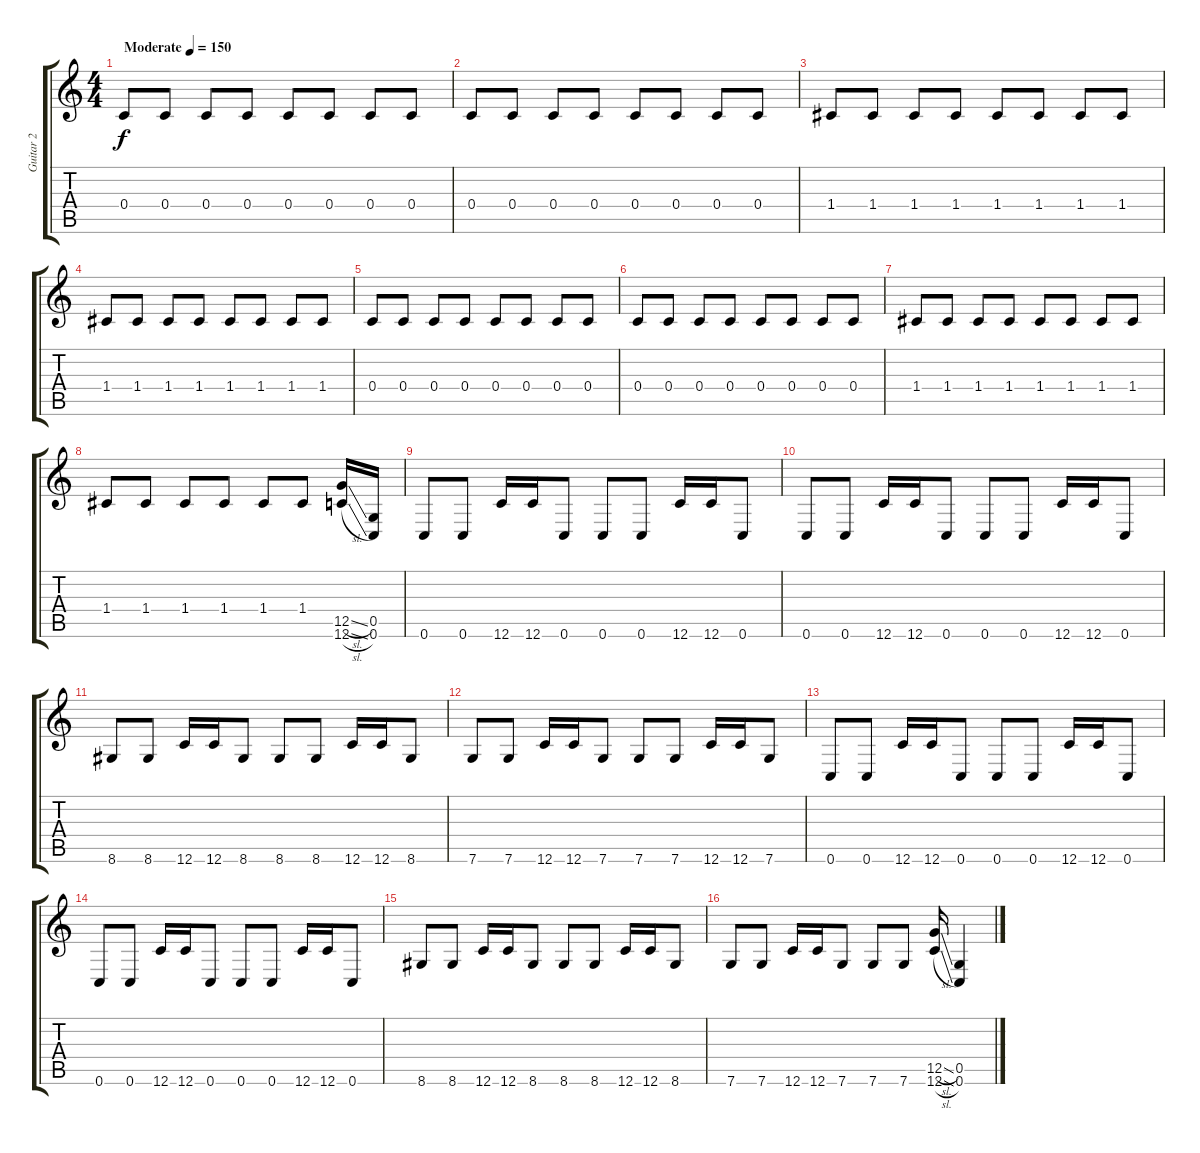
\track ("Guitar 2" "Guitar 2") {instrument distortionguitar}
\staff {score tabs}
\tuning (D4 A3 F3 C3 G2 C2) {hide}
\ts (4 4)
\tempo (150 "Moderate")
\clef g2
\ks c
0.4.8{dy f instrument distortionguitar} 0.4.8 0.4.8 0.4.8 0.4.8 0.4.8 0.4.8 0.4.8 |
0.4.8 0.4.8 0.4.8 0.4.8 0.4.8 0.4.8 0.4.8 0.4.8 |
1.4.8 1.4.8 1.4.8 1.4.8 1.4.8 1.4.8 1.4.8 1.4.8 |
1.4.8 1.4.8 1.4.8 1.4.8 1.4.8 1.4.8 1.4.8 1.4.8 |
0.4.8 0.4.8 0.4.8 0.4.8 0.4.8 0.4.8 0.4.8 0.4.8 |
0.4.8 0.4.8 0.4.8 0.4.8 0.4.8 0.4.8 0.4.8 0.4.8 |
1.4.8 1.4.8 1.4.8 1.4.8 1.4.8 1.4.8 1.4.8 1.4.8 |
1.4.8 1.4.8 1.4.8 1.4.8 1.4.8 1.4.8 (12.5{sl} 12.6{sl}).16 (0.5 0.6).16 |
0.6.8 0.6.8 12.6.16 12.6.16 0.6.8 0.6.8 0.6.8 12.6.16 12.6.16 0.6.8 |
0.6.8 0.6.8 12.6.16 12.6.16 0.6.8 0.6.8 0.6.8 12.6.16 12.6.16 0.6.8 |
8.6.8 8.6.8 12.6.16 12.6.16 8.6.8 8.6.8 8.6.8 12.6.16 12.6.16 8.6.8 |
7.6.8 7.6.8 12.6.16 12.6.16 7.6.8 7.6.8 7.6.8 12.6.16 12.6.16 7.6.8 |
0.6.8 0.6.8 12.6.16 12.6.16 0.6.8 0.6.8 0.6.8 12.6.16 12.6.16 0.6.8 |
0.6.8 0.6.8 12.6.16 12.6.16 0.6.8 0.6.8 0.6.8 12.6.16 12.6.16 0.6.8 |
8.6.8 8.6.8 12.6.16 12.6.16 8.6.8 8.6.8 8.6.8 12.6.16 12.6.16 8.6.8 |
7.6.8 7.6.8 12.6.16 12.6.16 7.6.8 7.6.8 7.6.8 (12.5{sl} 12.6{sl}).16 (0.5 0.6).4
